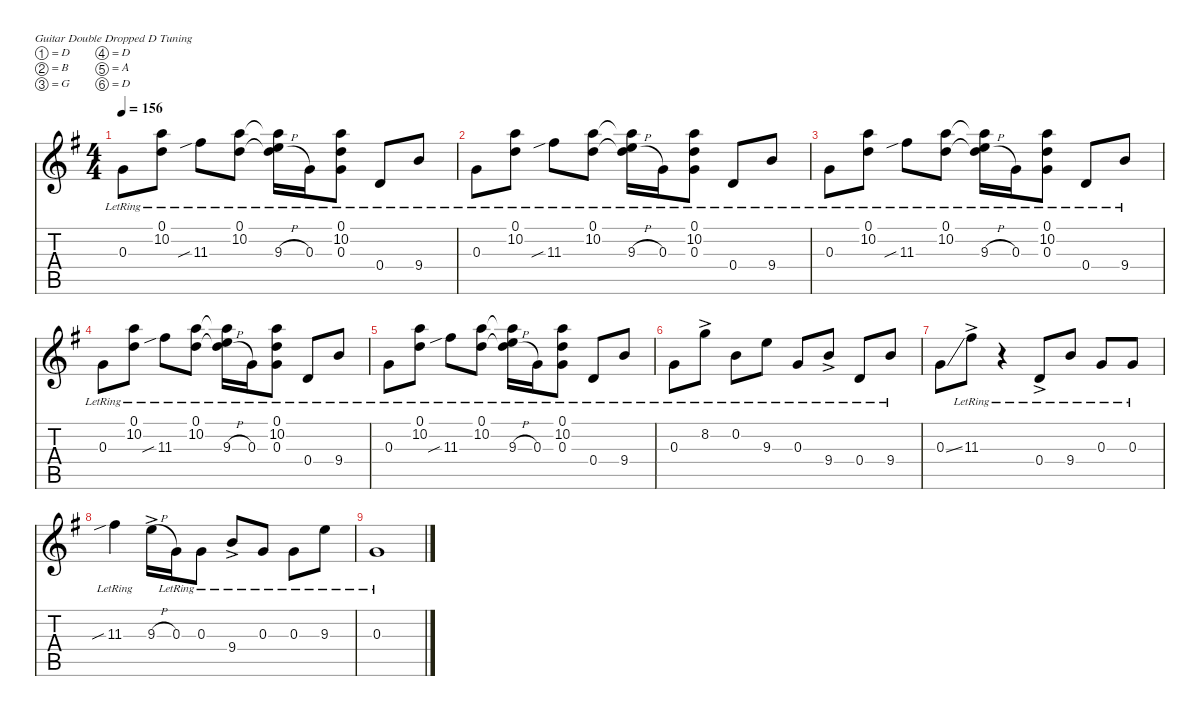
\defaultSystemsLayout 4
\hideDynamics
\bracketExtendMode nobrackets
\singleTrackTrackNamePolicy hidden
\multiTrackTrackNamePolicy hidden
\otherSystemsTrackNameOrientation horizontal
\track ("Mandolin 1" "el.guit.") {instrument electricguitarclean}
\staff {score tabs}
\tuning (D4 B3 G3 D3 A2 D2)
\ts (4 4)
\tempo 156
\clef g2
\ks g
0.3{lr acc forcenatural}.8{dy f beam Down} (0.1{lr acc forcenatural} 10.2{lr acc forcenatural}).8{beam Down} 11.3{sib lr acc #}.8{beam Down} (0.1{lr acc forcenatural} 10.2{lr acc forcenatural}).8{beam Down} (0.1{lr t acc forcenatural} 10.2{lr t acc forcenatural} 9.3{h acc forcenatural}).16{beam Down} 0.3{lr acc forcenatural}.16{beam Down} (0.1{lr acc forcenatural} 10.2{lr acc forcenatural} 0.3{lr acc forcenatural}).8{beam Down} 0.4{lr acc forcenatural}.8{beam Up} 9.4{lr acc forcenatural}.8{beam Up} |
0.3{lr acc forcenatural}.8{beam Down} (0.1{lr acc forcenatural} 10.2{lr acc forcenatural}).8{beam Down} 11.3{sib lr acc #}.8{beam Down} (0.1{lr acc forcenatural} 10.2{lr acc forcenatural}).8{beam Down} (0.1{lr t acc forcenatural} 10.2{lr t acc forcenatural} 9.3{h acc forcenatural}).16{beam Down} 0.3{lr acc forcenatural}.16{beam Down} (0.1{lr acc forcenatural} 10.2{lr acc forcenatural} 0.3{lr acc forcenatural}).8{beam Down} 0.4{lr acc forcenatural}.8{beam Up} 9.4{lr acc forcenatural}.8{beam Up} |
0.3{lr acc forcenatural}.8{dy mf beam Down} (0.1{lr acc forcenatural} 10.2{lr acc forcenatural}).8{beam Down} 11.3{sib lr acc #}.8{beam Down} (0.1{lr acc forcenatural} 10.2{lr acc forcenatural}).8{beam Down} (0.1{lr t acc forcenatural} 10.2{lr t acc forcenatural} 9.3{h acc forcenatural}).16{dy f beam Down} 0.3{lr acc forcenatural}.16{dy mf beam Down} (0.1{lr acc forcenatural} 10.2{lr acc forcenatural} 0.3{lr acc forcenatural}).8{beam Down} 0.4{lr acc forcenatural}.8{beam Up} 9.4{lr acc forcenatural}.8{beam Up} |
0.3{lr acc forcenatural}.8{beam Down} (0.1{lr acc forcenatural} 10.2{lr acc forcenatural}).8{beam Down} 11.3{sib lr acc #}.8{beam Down} (0.1{lr acc forcenatural} 10.2{lr acc forcenatural}).8{beam Down} (0.1{lr t acc forcenatural} 10.2{lr t acc forcenatural} 9.3{h acc forcenatural}).16{dy f beam Down} 0.3{lr acc forcenatural}.16{dy mf beam Down} (0.1{lr acc forcenatural} 10.2{lr acc forcenatural} 0.3{lr acc forcenatural}).8{beam Down} 0.4{lr acc forcenatural}.8{beam Up} 9.4{lr acc forcenatural}.8{beam Up} |
0.3{lr acc forcenatural}.8{dy mp beam Down} (0.1{lr acc forcenatural} 10.2{lr acc forcenatural}).8{beam Down} 11.3{sib lr acc #}.8{beam Down} (0.1{lr acc forcenatural} 10.2{lr acc forcenatural}).8{beam Down} (0.1{lr t acc forcenatural} 10.2{lr t acc forcenatural} 9.3{h acc forcenatural}).16{dy f beam Down} 0.3{lr acc forcenatural}.16{dy mp beam Down} (0.1{lr acc forcenatural} 10.2{lr acc forcenatural} 0.3{lr acc forcenatural}).8{beam Down} 0.4{lr acc forcenatural}.8{beam Up} 9.4{lr acc forcenatural}.8{beam Up} |
0.3{lr acc forcenatural}.8{dy p beam Down} 8.2{ac lr acc forcenatural}.8{beam Down} 0.2{lr acc forcenatural}.8{beam Down} 9.3{lr acc forcenatural}.8{beam Down} 0.3{lr acc forcenatural}.8{beam Up} 9.4{ac lr acc forcenatural}.8{beam Up} 0.4{lr acc forcenatural}.8{beam Up} 9.4{lr acc forcenatural}.8{beam Up} |
0.3{ss acc forcenatural}.8{dy pp beam Down} 11.3{ac lr acc #}.8{beam Down} r.4{beam Down} 0.4{ac lr acc forcenatural}.8{beam Up} 9.4{lr acc forcenatural}.8{beam Up} 0.3{lr acc forcenatural}.8{beam Up} 0.3{lr acc forcenatural}.8{beam Up} |
11.3{sib lr acc #}.4{beam Down} 9.3{h ac acc forcenatural}.16{beam Down} 0.3{lr acc forcenatural}.16{beam Down} 0.3{lr acc forcenatural}.8{beam Down} 9.4{ac lr acc forcenatural}.8{beam Up} 0.3{lr acc forcenatural}.8{beam Up} 0.3{lr acc forcenatural}.8{beam Down} 9.3{lr acc forcenatural}.8{beam Down} |
0.3{lr acc forcenatural}.1{dy ppp beam Up}
